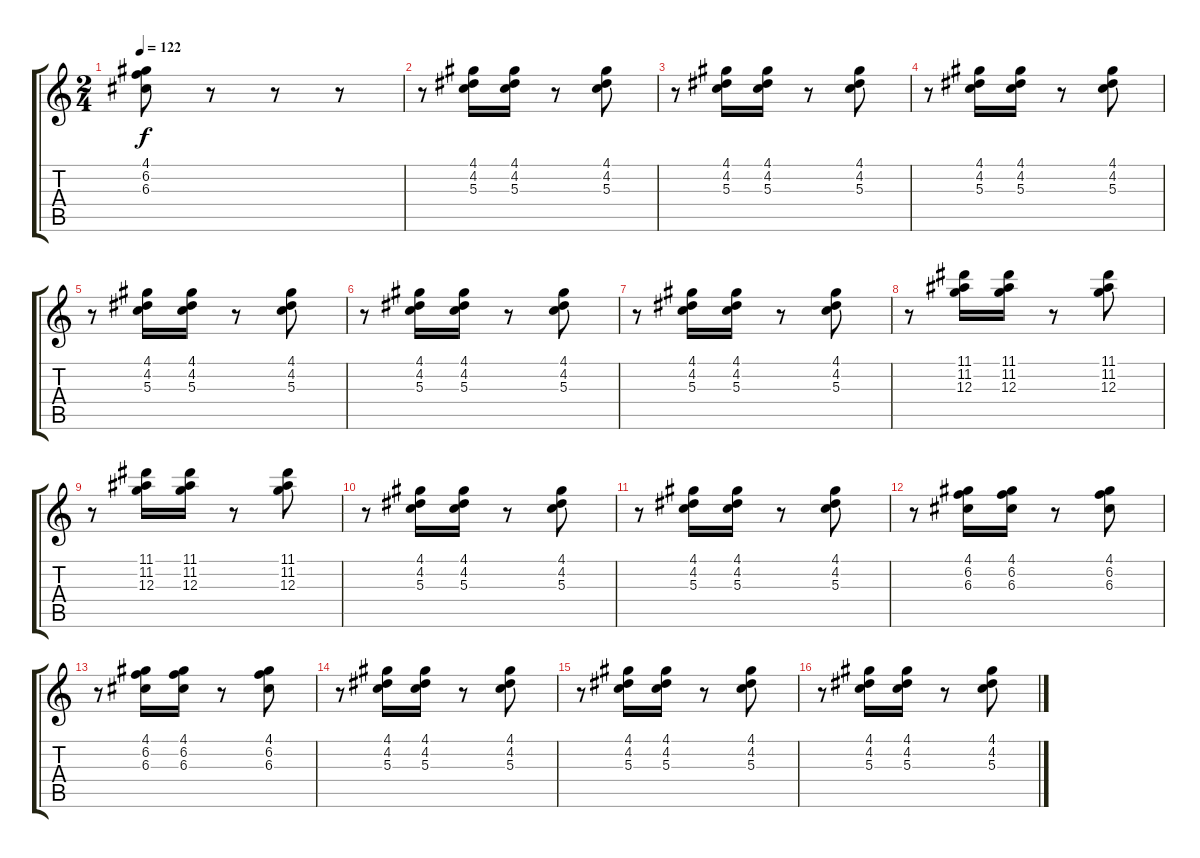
\track "" {instrument electricguitarclean}
\staff {score tabs}
\tuning (E4 B3 G3 D3 A2 E2) {hide}
\ts (2 4)
\tempo 122
\clef g2
\ks c
(4.1 6.2 6.3).8{dy f} r.8 r.8 r.8 |
r.8 (4.1 4.2 5.3).16 (4.1 4.2 5.3).16 r.8 (4.1 4.2 5.3).8 |
r.8 (4.1 4.2 5.3).16 (4.1 4.2 5.3).16 r.8 (4.1 4.2 5.3).8 |
r.8 (4.1 4.2 5.3).16 (4.1 4.2 5.3).16 r.8 (4.1 4.2 5.3).8 |
r.8 (4.1 4.2 5.3).16 (4.1 4.2 5.3).16 r.8 (4.1 4.2 5.3).8 |
r.8 (4.1 4.2 5.3).16 (4.1 4.2 5.3).16 r.8 (4.1 4.2 5.3).8 |
r.8 (4.1 4.2 5.3).16 (4.1 4.2 5.3).16 r.8 (4.1 4.2 5.3).8 |
r.8 (11.1 11.2 12.3).16 (11.1 11.2 12.3).16 r.8 (11.1 11.2 12.3).8 |
r.8 (11.1 11.2 12.3).16 (11.1 11.2 12.3).16 r.8 (11.1 11.2 12.3).8 |
r.8 (4.1 4.2 5.3).16 (4.1 4.2 5.3).16 r.8 (4.1 4.2 5.3).8 |
r.8 (4.1 4.2 5.3).16 (4.1 4.2 5.3).16 r.8 (4.1 4.2 5.3).8 |
r.8 (4.1 6.2 6.3).16 (4.1 6.2 6.3).16 r.8 (4.1 6.2 6.3).8 |
r.8 (4.1 6.2 6.3).16 (4.1 6.2 6.3).16 r.8 (4.1 6.2 6.3).8 |
r.8 (4.1 4.2 5.3).16 (4.1 4.2 5.3).16 r.8 (4.1 4.2 5.3).8 |
r.8 (4.1 4.2 5.3).16 (4.1 4.2 5.3).16 r.8 (4.1 4.2 5.3).8 |
r.8 (4.1 4.2 5.3).16 (4.1 4.2 5.3).16 r.8 (4.1 4.2 5.3).8
